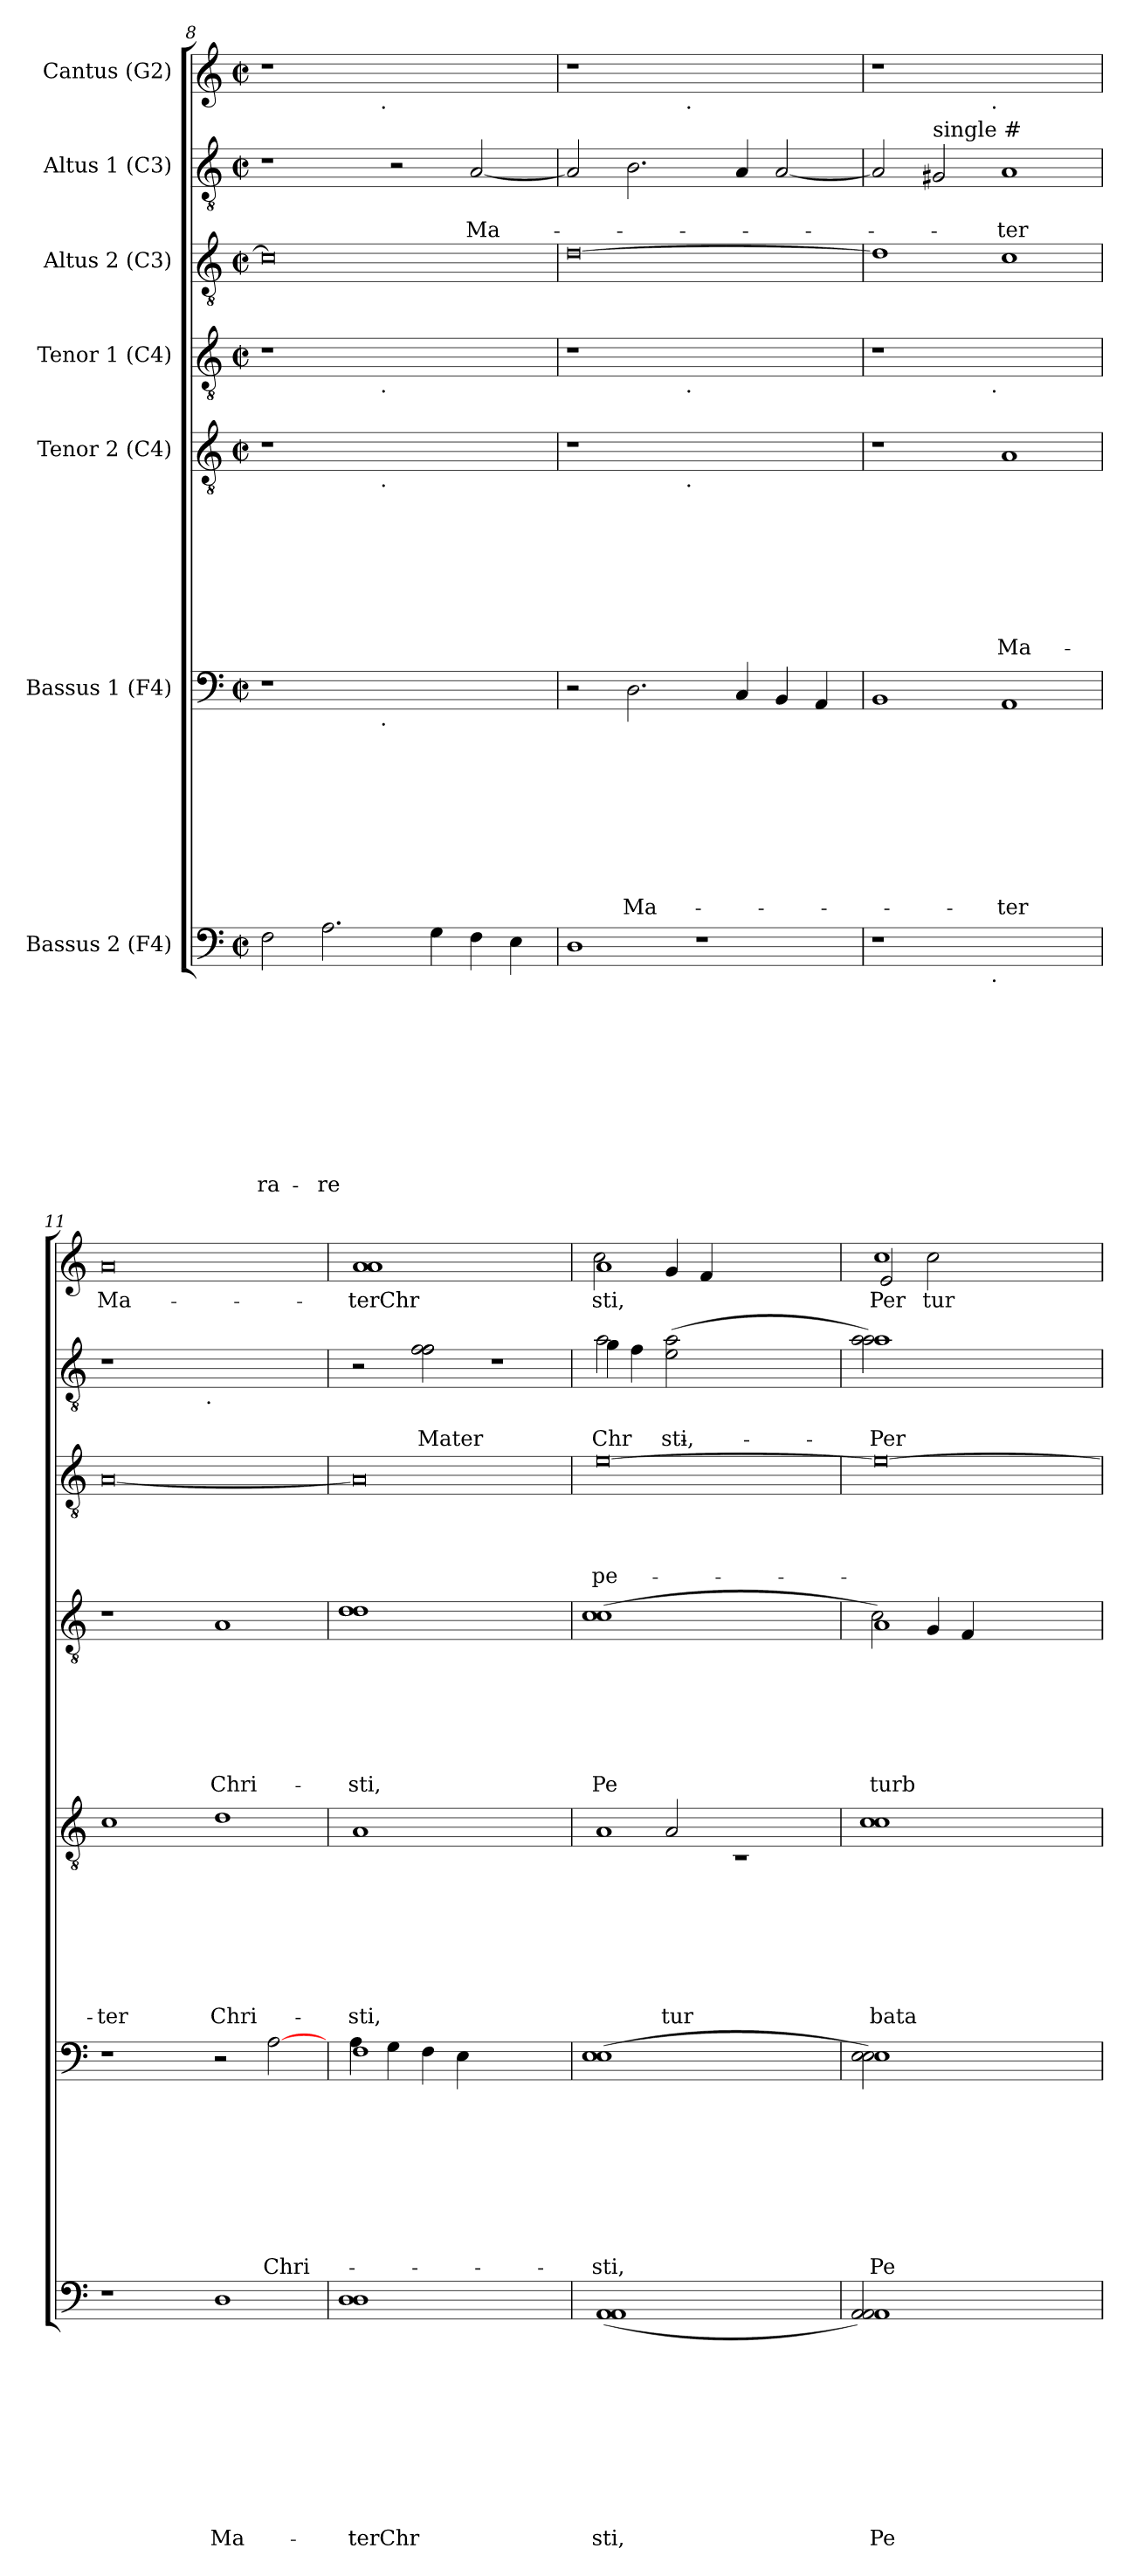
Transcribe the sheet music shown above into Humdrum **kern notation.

**kern	**text	**text	**text	**text	**text	**text	**text	**text	**text	**text	**kern	**text	**text	**text	**text	**text	**text	**text	**text	**text	**kern	**text	**text	**text	**text	**text	**text	**text	**text	**kern	**text	**text	**text	**text	**text	**text	**text	**kern	**text	**text	**text	**text	**kern	**text	**text	**kern	**text
*part7	*part7	*part7	*part7	*part7	*part7	*part7	*part7	*part7	*part7	*part7	*part6	*part6	*part6	*part6	*part6	*part6	*part6	*part6	*part6	*part6	*part5	*part5	*part5	*part5	*part5	*part5	*part5	*part5	*part5	*part4	*part4	*part4	*part4	*part4	*part4	*part4	*part4	*part3	*part3	*part3	*part3	*part3	*part2	*part2	*part2	*part1	*part1
*staff7	*staff7	*staff7	*staff7	*staff7	*staff7	*staff7	*staff7	*staff7	*staff7	*staff7	*staff6	*staff6	*staff6	*staff6	*staff6	*staff6	*staff6	*staff6	*staff6	*staff6	*staff5	*staff5	*staff5	*staff5	*staff5	*staff5	*staff5	*staff5	*staff5	*staff4	*staff4	*staff4	*staff4	*staff4	*staff4	*staff4	*staff4	*staff3	*staff3	*staff3	*staff3	*staff3	*staff2	*staff2	*staff2	*staff1	*staff1
*I"Bassus 2 (F4)	*	*	*	*	*	*	*	*	*	*	*I"Bassus 1 (F4)	*	*	*	*	*	*	*	*	*	*I"Tenor 2 (C4)	*	*	*	*	*	*	*	*	*I"Tenor 1 (C4)	*	*	*	*	*	*	*	*I"Altus 2 (C3)	*	*	*	*	*I"Altus 1 (C3)	*	*	*I"Cantus (G2)	*
*clefF4	*	*	*	*	*	*	*	*	*	*	*clefF4	*	*	*	*	*	*	*	*	*	*clefGv2	*	*	*	*	*	*	*	*	*clefGv2	*	*	*	*	*	*	*	*clefGv2	*	*	*	*	*clefGv2	*	*	*clefG2	*
*k[]	*	*	*	*	*	*	*	*	*	*	*k[]	*	*	*	*	*	*	*	*	*	*k[]	*	*	*	*	*	*	*	*	*k[]	*	*	*	*	*	*	*	*k[]	*	*	*	*	*k[]	*	*	*k[]	*
*C:	*	*	*	*	*	*	*	*	*	*	*C:	*	*	*	*	*	*	*	*	*	*C:	*	*	*	*	*	*	*	*	*C:	*	*	*	*	*	*	*	*C:	*	*	*	*	*C:	*	*	*C:	*
*M2/2	*	*	*	*	*	*	*	*	*	*	*M2/2	*	*	*	*	*	*	*	*	*	*M2/2	*	*	*	*	*	*	*	*	*M2/2	*	*	*	*	*	*	*	*M2/2	*	*	*	*	*M2/2	*	*	*M2/2	*
*met(c|)	*	*	*	*	*	*	*	*	*	*	*met(c|)	*	*	*	*	*	*	*	*	*	*met(c|)	*	*	*	*	*	*	*	*	*met(c|)	*	*	*	*	*	*	*	*met(c|)	*	*	*	*	*met(c|)	*	*	*met(c|)	*
=8	=8	=8	=8	=8	=8	=8	=8	=8	=8	=8	=8	=8	=8	=8	=8	=8	=8	=8	=8	=8	=8	=8	=8	=8	=8	=8	=8	=8	=8	=8	=8	=8	=8	=8	=8	=8	=8	=8	=8	=8	=8	=8	=8	=8	=8	=8	=8
!	!	!	!	!	!	!	!	!	!	!LO:LY:b	!	!	!	!	!	!	!	!	!	!	!	!	!	!	!	!	!	!	!	!	!	!	!	!	!	!	!	!	!	!	!	!	!	!	!	!	!
*	*	*	*	*	*	*	*	*	*	*	*^	*	*	*	*	*	*	*	*	*	*^	*	*	*	*	*	*	*	*	*^	*	*	*	*	*	*	*	*	*	*	*	*	*	*	*	*^	*
2F\	.	.	.	.	.	.	.	.	.	-ra-	1r	2ryy	.	.	.	.	.	.	.	.	.	1r	2ryy	.	.	.	.	.	.	.	.	1r	2ryy	.	.	.	.	.	.	.	0c]	.	.	.	.	1r	.	.	1r	2ryy	.
!	!	!	!	!	!	!	!	!	!	!LO:LY:b	!	!	!	!	!	!	!	!	!	!	!	!	!	!	!	!	!	!	!	!	!	!	!	!	!	!	!	!	!	!	!	!	!	!	!	!	!	!	!	!	!
2.A\	.	.	.	.	.	.	.	.	.	-re	.	4...ryy	.	.	.	.	.	.	.	.	.	.	4...ryy	.	.	.	.	.	.	.	.	.	4...ryy	.	.	.	.	.	.	.	.	.	.	.	.	.	.	.	.	4...ryy	.
!	!	!	!	!	!	!	!	!	!	!	!	!	!	!	!	!	!	!	!	!	!	!	!	!	!	!	!	!	!	!	!	!	!	!	!	!	!	!	!	!	!	!	!	!	!	!	!	!	!	!LO:TX:b:t=.	!
!	!	!	!	!	!	!	!	!	!	!	!	!	!	!	!	!	!	!	!	!	!	!	!	!	!	!	!	!	!	!	!	!	!LO:TX:b:t=.	!	!	!	!	!	!	!	!	!	!	!	!	!	!	!	!	!	!
!	!	!	!	!	!	!	!	!	!	!	!	!	!	!	!	!	!	!	!	!	!	!	!LO:TX:b:t=.	!	!	!	!	!	!	!	!	!	!	!	!	!	!	!	!	!	!	!	!	!	!	!	!	!	!	!	!
!	!	!	!	!	!	!	!	!	!	!	!	!LO:TX:b:t=.	!	!	!	!	!	!	!	!	!	!	!	!	!	!	!	!	!	!	!	!	!	!	!	!	!	!	!	!	!	!	!	!	!	!	!	!	!	!	!
.	.	.	.	.	.	.	.	.	.	.	.	1ryy	.	.	.	.	.	.	.	.	.	.	1ryy	.	.	.	.	.	.	.	.	.	1ryy	.	.	.	.	.	.	.	.	.	.	.	.	.	.	.	.	1ryy	.
.	.	.	.	.	.	.	.	.	.	.	1ryy	.	.	.	.	.	.	.	.	.	.	1ryy	.	.	.	.	.	.	.	.	.	1ryy	.	.	.	.	.	.	.	.	.	.	.	.	.	2r	.	.	1ryy	.	.
4G\	.	.	.	.	.	.	.	.	.	.	.	.	.	.	.	.	.	.	.	.	.	.	.	.	.	.	.	.	.	.	.	.	.	.	.	.	.	.	.	.	.	.	.	.	.	.	.	.	.	.	.
!	!	!	!	!	!	!	!	!	!	!	!	!	!	!	!	!	!	!	!	!	!	!	!	!	!	!	!	!	!	!	!	!	!	!	!	!	!	!	!	!	!	!	!	!	!	!	!	!LO:LY:b	!	!	!
4F\	.	.	.	.	.	.	.	.	.	.	.	.	.	.	.	.	.	.	.	.	.	.	.	.	.	.	.	.	.	.	.	.	.	.	.	.	.	.	.	.	.	.	.	.	.	[<2A/	.	Ma-	.	.	.
4E\	.	.	.	.	.	.	.	.	.	.	.	.	.	.	.	.	.	.	.	.	.	.	.	.	.	.	.	.	.	.	.	.	.	.	.	.	.	.	.	.	.	.	.	.	.	.	.	.	.	.	.
.	.	.	.	.	.	.	.	.	.	.	.	32ryy	.	.	.	.	.	.	.	.	.	.	32ryy	.	.	.	.	.	.	.	.	.	32ryy	.	.	.	.	.	.	.	.	.	.	.	.	.	.	.	.	32ryy	.
*	*	*	*	*	*	*	*	*	*	*	*v	*v	*	*	*	*	*	*	*	*	*	*	*	*	*	*	*	*	*	*	*	*	*	*	*	*	*	*	*	*	*	*	*	*	*	*	*	*	*	*	*
=9	=9	=9	=9	=9	=9	=9	=9	=9	=9	=9	=9	=9	=9	=9	=9	=9	=9	=9	=9	=9	=9	=9	=9	=9	=9	=9	=9	=9	=9	=9	=9	=9	=9	=9	=9	=9	=9	=9	=9	=9	=9	=9	=9	=9	=9	=9	=9	=9	=9	=9
1D	.	.	.	.	.	.	.	.	.	.	2r	.	.	.	.	.	.	.	.	.	1r	2ryy	.	.	.	.	.	.	.	.	1r	2ryy	.	.	.	.	.	.	.	[>0d	.	.	.	.	2A/]	.	.	1r	2ryy	.
!	!	!	!	!	!	!	!	!	!	!	!	!	!	!	!	!	!	!	!	!LO:LY:b	!	!	!	!	!	!	!	!	!	!	!	!	!	!	!	!	!	!	!	!	!	!	!	!	!	!	!	!	!	!
.	.	.	.	.	.	.	.	.	.	.	2.D\	.	.	.	.	.	.	.	.	Ma-	.	4...ryy	.	.	.	.	.	.	.	.	.	4...ryy	.	.	.	.	.	.	.	.	.	.	.	.	2.B\	.	.	.	4...ryy	.
!	!	!	!	!	!	!	!	!	!	!	!	!	!	!	!	!	!	!	!	!	!	!	!	!	!	!	!	!	!	!	!	!	!	!	!	!	!	!	!	!	!	!	!	!	!	!	!	!	!LO:TX:b:t=.	!
!	!	!	!	!	!	!	!	!	!	!	!	!	!	!	!	!	!	!	!	!	!	!	!	!	!	!	!	!	!	!	!	!LO:TX:b:t=.	!	!	!	!	!	!	!	!	!	!	!	!	!	!	!	!	!	!
!	!	!	!	!	!	!	!	!	!	!	!	!	!	!	!	!	!	!	!	!	!	!LO:TX:b:t=.	!	!	!	!	!	!	!	!	!	!	!	!	!	!	!	!	!	!	!	!	!	!	!	!	!	!	!	!
.	.	.	.	.	.	.	.	.	.	.	.	.	.	.	.	.	.	.	.	.	.	1ryy	.	.	.	.	.	.	.	.	.	1ryy	.	.	.	.	.	.	.	.	.	.	.	.	.	.	.	.	1ryy	.
1r	.	.	.	.	.	.	.	.	.	.	.	.	.	.	.	.	.	.	.	.	1ryy	.	.	.	.	.	.	.	.	.	1ryy	.	.	.	.	.	.	.	.	.	.	.	.	.	.	.	.	1ryy	.	.
.	.	.	.	.	.	.	.	.	.	.	4C/	.	.	.	.	.	.	.	.	.	.	.	.	.	.	.	.	.	.	.	.	.	.	.	.	.	.	.	.	.	.	.	.	.	4A/	.	.	.	.	.
.	.	.	.	.	.	.	.	.	.	.	4BB/	.	.	.	.	.	.	.	.	.	.	.	.	.	.	.	.	.	.	.	.	.	.	.	.	.	.	.	.	.	.	.	.	.	[<2A/	.	.	.	.	.
.	.	.	.	.	.	.	.	.	.	.	4AA/	.	.	.	.	.	.	.	.	.	.	.	.	.	.	.	.	.	.	.	.	.	.	.	.	.	.	.	.	.	.	.	.	.	.	.	.	.	.	.
.	.	.	.	.	.	.	.	.	.	.	.	.	.	.	.	.	.	.	.	.	.	32ryy	.	.	.	.	.	.	.	.	.	32ryy	.	.	.	.	.	.	.	.	.	.	.	.	.	.	.	.	32ryy	.
*	*	*	*	*	*	*	*	*	*	*	*	*	*	*	*	*	*	*	*	*	*v	*v	*	*	*	*	*	*	*	*	*	*	*	*	*	*	*	*	*	*	*	*	*	*	*	*	*	*	*	*
=10	=10	=10	=10	=10	=10	=10	=10	=10	=10	=10	=10	=10	=10	=10	=10	=10	=10	=10	=10	=10	=10	=10	=10	=10	=10	=10	=10	=10	=10	=10	=10	=10	=10	=10	=10	=10	=10	=10	=10	=10	=10	=10	=10	=10	=10	=10	=10	=10	=10
*^	*	*	*	*	*	*	*	*	*	*	*	*	*	*	*	*	*	*	*	*	*	*	*	*	*	*	*	*	*	*	*	*	*	*	*	*	*	*	*	*	*	*	*	*	*	*	*	*	*
1r	2ryy	.	.	.	.	.	.	.	.	.	.	1BB	.	.	.	.	.	.	.	.	.	1r	.	.	.	.	.	.	.	.	1r	2ryy	.	.	.	.	.	.	.	1d]	.	.	.	.	2A/]	.	.	1r	2ryy	.
!	!	!	!	!	!	!	!	!	!	!	!	!	!	!	!	!	!	!	!	!	!	!	!	!	!	!	!	!	!	!	!	!	!	!	!	!	!	!	!	!	!	!	!	!	!LO:TX:a:t=single #	!	!	!	!	!
.	4...ryy	.	.	.	.	.	.	.	.	.	.	.	.	.	.	.	.	.	.	.	.	.	.	.	.	.	.	.	.	.	.	4...ryy	.	.	.	.	.	.	.	.	.	.	.	.	2G#/	.	.	.	4...ryy	.
!	!	!	!	!	!	!	!	!	!	!	!	!	!	!	!	!	!	!	!	!	!	!	!	!	!	!	!	!	!	!	!	!	!	!	!	!	!	!	!	!	!	!	!	!	!	!	!	!	!LO:TX:b:t=.	!
!	!	!	!	!	!	!	!	!	!	!	!	!	!	!	!	!	!	!	!	!	!	!	!	!	!	!	!	!	!	!	!	!LO:TX:b:t=.	!	!	!	!	!	!	!	!	!	!	!	!	!	!	!	!	!	!
!	!LO:TX:b:t=.	!	!	!	!	!	!	!	!	!	!	!	!	!	!	!	!	!	!	!	!	!	!	!	!	!	!	!	!	!	!	!	!	!	!	!	!	!	!	!	!	!	!	!	!	!	!	!	!	!
.	1ryy	.	.	.	.	.	.	.	.	.	.	.	.	.	.	.	.	.	.	.	.	.	.	.	.	.	.	.	.	.	.	1ryy	.	.	.	.	.	.	.	.	.	.	.	.	.	.	.	.	1ryy	.
!	!	!	!	!	!	!	!	!	!	!	!	!	!	!	!	!	!	!	!	!	!LO:LY:b	!	!	!	!	!	!	!	!	!LO:LY:b	!	!	!	!	!	!	!	!	!	!	!	!	!	!	!	!	!LO:LY:b	!	!	!
1ryy	.	.	.	.	.	.	.	.	.	.	.	1AA	.	.	.	.	.	.	.	.	-ter	1A	.	.	.	.	.	.	.	Ma-	1ryy	.	.	.	.	.	.	.	.	1c	.	.	.	.	1A	.	-ter	1ryy	.	.
.	32ryy	.	.	.	.	.	.	.	.	.	.	.	.	.	.	.	.	.	.	.	.	.	.	.	.	.	.	.	.	.	.	32ryy	.	.	.	.	.	.	.	.	.	.	.	.	.	.	.	.	32ryy	.
=11	=11	=11	=11	=11	=11	=11	=11	=11	=11	=11	=11	=11	=11	=11	=11	=11	=11	=11	=11	=11	=11	=11	=11	=11	=11	=11	=11	=11	=11	=11	=11	=11	=11	=11	=11	=11	=11	=11	=11	=11	=11	=11	=11	=11	=11	=11	=11	=11	=11	=11
!	!	!	!	!	!	!	!	!	!	!	!	!	!	!	!	!	!	!	!	!	!	!	!	!	!	!	!	!	!	!LO:LY:b	!	!	!	!	!	!	!	!	!	!	!	!	!	!	!	!	!	!	!	!LO:LY:b
*v	*v	*	*	*	*	*	*	*	*	*	*	*	*	*	*	*	*	*	*	*	*	*	*	*	*	*	*	*	*	*	*v	*v	*	*	*	*	*	*	*	*	*	*	*	*	*^	*	*	*v	*v	*
1r	.	.	.	.	.	.	.	.	.	.	1r	.	.	.	.	.	.	.	.	.	1c	.	.	.	.	.	.	.	-ter	1r	.	.	.	.	.	.	.	[<0A	.	.	.	.	1r	2ryy	.	.	0a	Ma-
.	.	.	.	.	.	.	.	.	.	.	.	.	.	.	.	.	.	.	.	.	.	.	.	.	.	.	.	.	.	.	.	.	.	.	.	.	.	.	.	.	.	.	.	4...ryy	.	.	.	.
!	!	!	!	!	!	!	!	!	!	!	!	!	!	!	!	!	!	!	!	!	!	!	!	!	!	!	!	!	!	!	!	!	!	!	!	!	!	!	!	!	!	!	!	!LO:TX:b:t=.	!	!	!	!
.	.	.	.	.	.	.	.	.	.	.	.	.	.	.	.	.	.	.	.	.	.	.	.	.	.	.	.	.	.	.	.	.	.	.	.	.	.	.	.	.	.	.	.	1ryy	.	.	.	.
!	!	!	!	!	!	!	!	!	!	!LO:LY:b	!	!	!	!	!	!	!	!	!	!	!	!	!	!	!	!	!	!	!LO:LY:b	!	!	!	!	!	!	!	!LO:LY:b	!	!	!	!	!	!	!	!	!	!	!
1D	.	.	.	.	.	.	.	.	.	Ma-	2r	.	.	.	.	.	.	.	.	.	1d	.	.	.	.	.	.	.	Chri-	1A	.	.	.	.	.	.	Chri-	.	.	.	.	.	1ryy	.	.	.	.	.
!	!	!	!	!	!	!	!	!	!	!	!	!	!	!	!	!	!	!	!	!LO:LY:b	!	!	!	!	!	!	!	!	!	!	!	!	!	!	!	!	!	!	!	!	!	!	!	!	!	!	!	!
.	.	.	.	.	.	.	.	.	.	.	[>2A\	.	.	.	.	.	.	.	.	Chri-	.	.	.	.	.	.	.	.	.	.	.	.	.	.	.	.	.	.	.	.	.	.	.	.	.	.	.	.
.	.	.	.	.	.	.	.	.	.	.	.	.	.	.	.	.	.	.	.	.	.	.	.	.	.	.	.	.	.	.	.	.	.	.	.	.	.	.	.	.	.	.	.	32ryy	.	.	.	.
=12	=12	=12	=12	=12	=12	=12	=12	=12	=12	=12	=12	=12	=12	=12	=12	=12	=12	=12	=12	=12	=12	=12	=12	=12	=12	=12	=12	=12	=12	=12	=12	=12	=12	=12	=12	=12	=12	=12	=12	=12	=12	=12	=12	=12	=12	=12	=12	=12
!	!	!	!	!	!	!	!	!	!	!LO:LY:b	!	!	!	!	!	!	!	!	!	!	!	!	!	!	!	!	!	!	!LO:LY:b	!	!	!	!	!	!	!	!LO:LY:b	!	!	!	!	!	!	!	!	!	!	!LO:LY:b
*	*	*	*	*	*	*	*	*	*	*	*^	*	*	*	*	*	*	*	*	*	*	*	*	*	*	*	*	*	*	*	*	*	*	*	*	*	*	*	*	*	*	*	*v	*v	*	*	*	*
1D 1D	.	.	.	.	.	.	.	.	.	-terChr	1F	4A\	.	.	.	.	.	.	.	.	.	1A	.	.	.	.	.	.	.	-sti,	1d 1d	.	.	.	.	.	.	-sti,	0A]	.	.	.	.	2r	.	.	1a 1a	-terChr
.	.	.	.	.	.	.	.	.	.	.	.	4G\	.	.	.	.	.	.	.	.	.	.	.	.	.	.	.	.	.	.	.	.	.	.	.	.	.	.	.	.	.	.	.	.	.	.	.	.
!	!	!	!	!	!	!	!	!	!	!	!	!	!	!	!	!	!	!	!	!	!	!	!	!	!	!	!	!	!	!	!	!	!	!	!	!	!	!	!	!	!	!	!	!	!	!LO:LY:b	!	!
.	.	.	.	.	.	.	.	.	.	.	.	4F\	.	.	.	.	.	.	.	.	.	.	.	.	.	.	.	.	.	.	.	.	.	.	.	.	.	.	.	.	.	.	.	2f\ 2f\ 2f\	.	Mater	.	.
.	.	.	.	.	.	.	.	.	.	.	.	4E\	.	.	.	.	.	.	.	.	.	.	.	.	.	.	.	.	.	.	.	.	.	.	.	.	.	.	.	.	.	.	.	.	.	.	.	.
1ryy	.	.	.	.	.	.	.	.	.	.	1ryy	1ryy	.	.	.	.	.	.	.	.	.	1ryy	.	.	.	.	.	.	.	.	1ryy	.	.	.	.	.	.	.	.	.	.	.	.	1r	.	.	1ryy	.
!!LO:PB:g=z
=13	=13	=13	=13	=13	=13	=13	=13	=13	=13	=13	=13	=13	=13	=13	=13	=13	=13	=13	=13	=13	=13	=13	=13	=13	=13	=13	=13	=13	=13	=13	=13	=13	=13	=13	=13	=13	=13	=13	=13	=13	=13	=13	=13	=13	=13	=13	=13	=13
!	!	!	!	!	!	!	!	!	!	!LO:LY:b	!	!	!	!	!	!	!	!	!	!	!LO:LY:b	!	!	!	!	!	!	!	!	!	!	!	!	!	!	!	!	!LO:LY:b	!	!	!	!	!LO:LY:b	!	!	!LO:LY:b	!	!LO:LY:b
*	*	*	*	*	*	*	*	*	*	*	*v	*v	*	*	*	*	*	*	*	*	*	*^	*	*	*	*	*	*	*	*	*	*	*	*	*	*	*	*	*	*	*	*	*	*^	*	*	*^	*
(<1AA 1AA	.	.	.	.	.	.	.	.	.	sti,	(>1E 1E	.	.	.	.	.	.	.	.	-sti,	1A	2ryy	.	.	.	.	.	.	.	.	(>1c 1c	.	.	.	.	.	.	Pe	[>0e	.	.	.	pe-	2a\	4g\	.	Chr-	1a	2cc\	sti,
.	.	.	.	.	.	.	.	.	.	.	.	.	.	.	.	.	.	.	.	.	.	.	.	.	.	.	.	.	.	.	.	.	.	.	.	.	.	.	.	.	.	.	.	.	4f\	.	.	.	.	.
!	!	!	!	!	!	!	!	!	!	!	!	!	!	!	!	!	!	!	!	!	!	!	!	!	!	!	!	!	!	!LO:LY:b	!	!	!	!	!	!	!	!	!	!	!	!	!	!	!	!	!LO:LY:b	!	!	!
.	.	.	.	.	.	.	.	.	.	.	.	.	.	.	.	.	.	.	.	.	.	2A/	.	.	.	.	.	.	.	tur-	.	.	.	.	.	.	.	.	.	.	.	.	.	1ryy	(>2e\ 2a\	.	-sti,	.	4g/	.
.	.	.	.	.	.	.	.	.	.	.	.	.	.	.	.	.	.	.	.	.	.	.	.	.	.	.	.	.	.	.	.	.	.	.	.	.	.	.	.	.	.	.	.	.	.	.	.	.	4f/	.
1ryy	.	.	.	.	.	.	.	.	.	.	1ryy	.	.	.	.	.	.	.	.	.	1ryy	1rC	.	.	.	.	.	.	.	.	1ryy	.	.	.	.	.	.	.	.	.	.	.	.	.	1ryy	.	.	1ryy	1ryy	.
.	.	.	.	.	.	.	.	.	.	.	.	.	.	.	.	.	.	.	.	.	.	.	.	.	.	.	.	.	.	.	.	.	.	.	.	.	.	.	.	.	.	.	.	2ryy	.	.	.	.	.	.
*	*	*	*	*	*	*	*	*	*	*	*	*	*	*	*	*	*	*	*	*	*v	*v	*	*	*	*	*	*	*	*	*	*	*	*	*	*	*	*	*	*	*	*	*	*	*	*	*	*	*	*
=14	=14	=14	=14	=14	=14	=14	=14	=14	=14	=14	=14	=14	=14	=14	=14	=14	=14	=14	=14	=14	=14	=14	=14	=14	=14	=14	=14	=14	=14	=14	=14	=14	=14	=14	=14	=14	=14	=14	=14	=14	=14	=14	=14	=14	=14	=14	=14	=14	=14
*^	*	*	*	*	*	*	*	*	*	*	*	*	*	*	*	*	*	*	*	*	*	*	*	*	*	*	*	*	*	*	*	*	*	*	*	*	*	*	*	*	*	*	*	*	*	*	*	*	*
!	!	!	!	!	!	!	!	!	!	!	!LO:LY:b	!	!	!	!	!	!	!	!	!	!LO:LY:b	!	!	!	!	!	!	!	!	!LO:LY:b	!	!	!	!	!	!	!	!LO:LY:b	!	!	!	!	!	!	!	!	!LO:LY:b	!	!	!LO:LY:b
*	*	*	*	*	*	*	*	*	*	*	*	*^	*	*	*	*	*	*	*	*	*	*	*	*	*	*	*	*	*	*	*^	*	*	*	*	*	*	*	*	*	*	*	*	*	*	*	*	*	*	*
1AA	2AA/ 2AA/)	.	.	.	.	.	.	.	.	.	Pe	1E	2E\ 2E\)	.	.	.	.	.	.	.	.	Pe	1c 1c	.	.	.	.	.	.	.	-bata-	1A	2c\)	.	.	.	.	.	.	turb-	0e_	.	.	.	.	1a	2a\ 2a\)	.	Per-	1cc	2e/	Per-
!	!	!	!	!	!	!	!	!	!	!	!	!	!	!	!	!	!	!	!	!	!	!	!	!	!	!	!	!	!	!	!	!	!	!	!	!	!	!	!	!	!	!	!	!	!	!	!	!	!	!	!	!LO:LY:b
.	1ryy	.	.	.	.	.	.	.	.	.	.	.	1ryy	.	.	.	.	.	.	.	.	.	.	.	.	.	.	.	.	.	.	.	4G/	.	.	.	.	.	.	.	.	.	.	.	.	.	1ryy	.	.	.	2cc\	-tur-
.	.	.	.	.	.	.	.	.	.	.	.	.	.	.	.	.	.	.	.	.	.	.	.	.	.	.	.	.	.	.	.	.	4F/	.	.	.	.	.	.	.	.	.	.	.	.	.	.	.	.	.	.	.
1ryy	.	.	.	.	.	.	.	.	.	.	.	1ryy	.	.	.	.	.	.	.	.	.	.	1ryy	.	.	.	.	.	.	.	.	1ryy	1ryy	.	.	.	.	.	.	.	.	.	.	.	.	1ryy	.	.	.	1ryy	1ryy	.
.	2ryy	.	.	.	.	.	.	.	.	.	.	.	2ryy	.	.	.	.	.	.	.	.	.	.	.	.	.	.	.	.	.	.	.	.	.	.	.	.	.	.	.	.	.	.	.	.	.	2ryy	.	.	.	.	.
*v	*v	*	*	*	*	*	*	*	*	*	*	*	*	*	*	*	*	*	*	*	*	*	*	*	*	*	*	*	*	*	*	*v	*v	*	*	*	*	*	*	*	*	*	*	*	*	*v	*v	*	*	*v	*v	*
*	*	*	*	*	*	*	*	*	*	*	*v	*v	*	*	*	*	*	*	*	*	*	*	*	*	*	*	*	*	*	*	*	*	*	*	*	*	*	*	*	*	*	*	*	*	*	*	*	*
=	=	=	=	=	=	=	=	=	=	=	=	=	=	=	=	=	=	=	=	=	=	=	=	=	=	=	=	=	=	=	=	=	=	=	=	=	=	=	=	=	=	=	=	=	=	=	=
*-	*-	*-	*-	*-	*-	*-	*-	*-	*-	*-	*-	*-	*-	*-	*-	*-	*-	*-	*-	*-	*-	*-	*-	*-	*-	*-	*-	*-	*-	*-	*-	*-	*-	*-	*-	*-	*-	*-	*-	*-	*-	*-	*-	*-	*-	*-	*-
